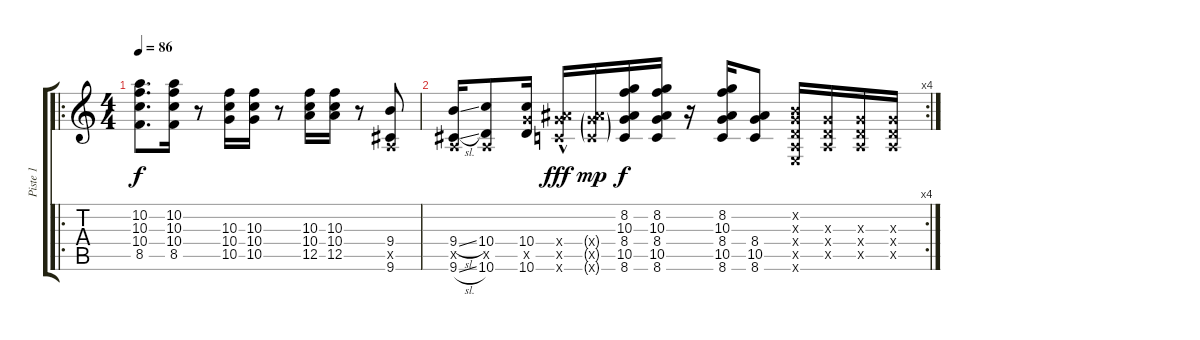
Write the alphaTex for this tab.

\track ("Piste 1" "Piste 1") {instrument acousticguitarsteel}
\staff {score tabs}
\tuning (E4 B3 G3 D3 A2 E2) {hide}
\ro
\ts (4 4)
\tempo 86
\clef g2
\ks c
(10.2 10.3 10.4 8.5).8{d dy f} (10.2 10.3 10.4 8.5).16 r.8 (10.3 10.4 10.5).16 (10.3 10.4 10.5).16 r.8 (10.3 10.4 12.5).16 (10.3 10.4 12.5).16 r.8 (9.4 0.5{x} 9.6).8 |
\rc 4
(9.4{sl} 0.5{x} 9.6{sl}).16 (10.4 0.5{x} 10.6).8 (10.4 10.5{x} 10.6).16 (8.4{x} 10.5{x} 8.6{hac x}).16{dy fff} (8.4{g x} 10.5{g x} 8.6{g x}).16{dy mp} (8.2 10.3 8.4 10.5 8.6).16{dy f} (8.2 10.3 8.4 10.5 8.6).16 r.16 (8.2 10.3 8.4 10.5 8.6).16 (8.4 10.5 8.6).8 (0.2{x} 0.3{x} 0.4{x} 0.5{x} 0.6{x}).16 (0.3{x} 0.4{x} 0.5{x}).16 (0.3{x} 0.4{x} 0.5{x}).16 (0.3{x} 0.4{x} 0.5{x}).16
